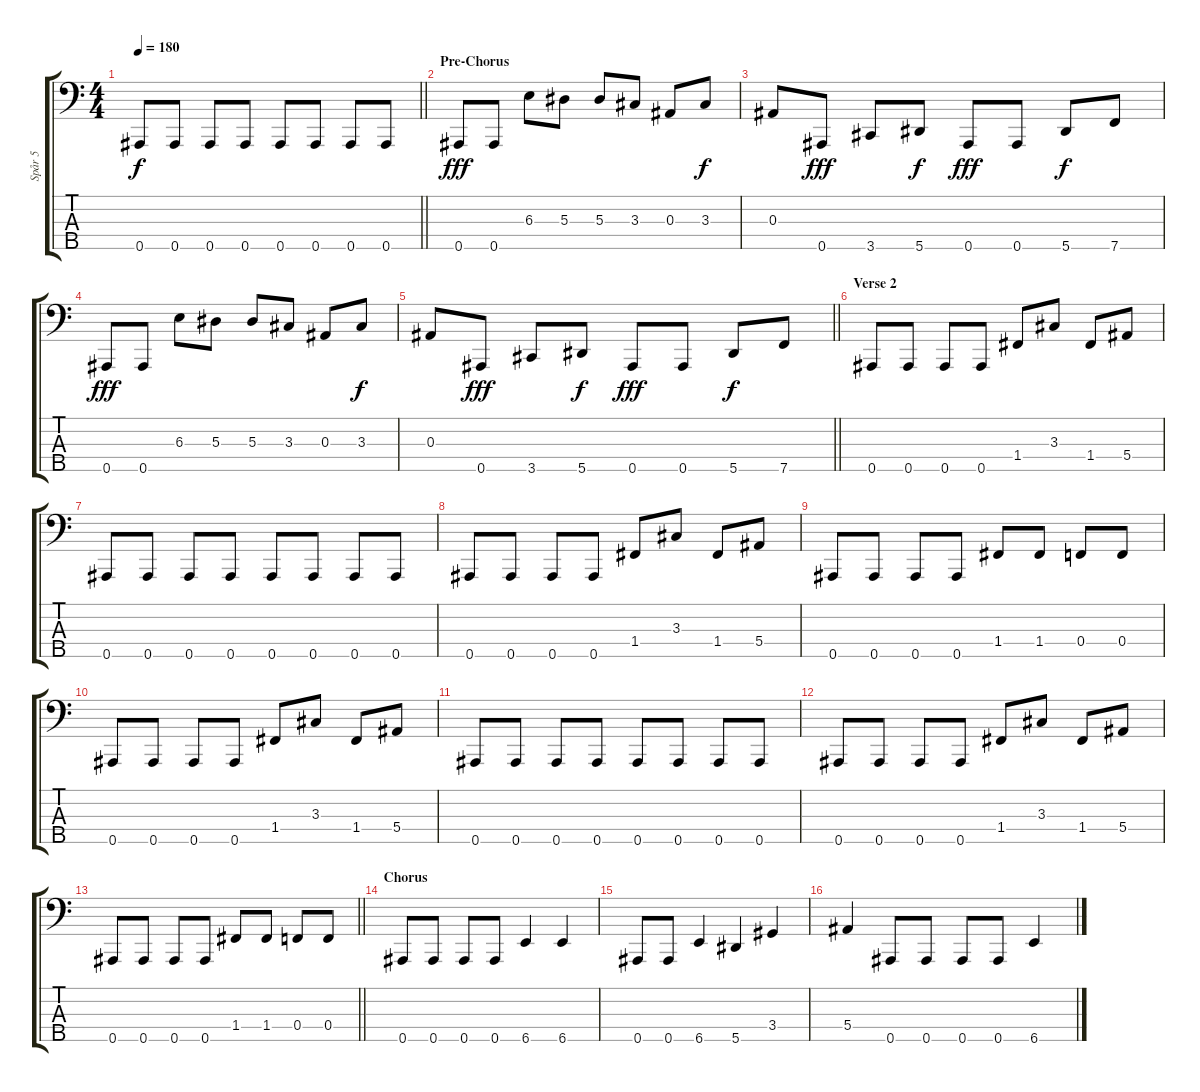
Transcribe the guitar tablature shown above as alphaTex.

\track ("Spår 5" "Spår 5") {instrument electricbasspick}
\staff {score tabs}
\tuning (G2 D2 Bb1 F1 Bb0) {hide}
\ts (4 4)
\tempo 180
\clef f4
\barLineRight lightlight
\ks c
0.5.8{dy f} 0.5.8 0.5.8 0.5.8 0.5.8 0.5.8 0.5.8 0.5.8 |
\section ("" "Pre-Chorus")
0.5.8{dy fff} 0.5.8 6.3.8 5.3.8 5.3.8 3.3.8 0.3.8 3.3.8{dy f} |
0.3.8 0.5.8{dy fff} 3.5.8 5.5.8{dy f} 0.5.8{dy fff} 0.5.8 5.5.8{dy f} 7.5.8 |
0.5.8{dy fff} 0.5.8 6.3.8 5.3.8 5.3.8 3.3.8 0.3.8 3.3.8{dy f} |
\barLineRight lightlight
0.3.8 0.5.8{dy fff} 3.5.8 5.5.8{dy f} 0.5.8{dy fff} 0.5.8 5.5.8{dy f} 7.5.8 |
\section ("" "Verse 2")
0.5.8 0.5.8 0.5.8 0.5.8 1.4.8 3.3.8 1.4.8 5.4.8 |
0.5.8 0.5.8 0.5.8 0.5.8 0.5.8 0.5.8 0.5.8 0.5.8 |
0.5.8 0.5.8 0.5.8 0.5.8 1.4.8 3.3.8 1.4.8 5.4.8 |
0.5.8 0.5.8 0.5.8 0.5.8 1.4.8 1.4.8 0.4.8 0.4.8 |
0.5.8 0.5.8 0.5.8 0.5.8 1.4.8 3.3.8 1.4.8 5.4.8 |
0.5.8 0.5.8 0.5.8 0.5.8 0.5.8 0.5.8 0.5.8 0.5.8 |
0.5.8 0.5.8 0.5.8 0.5.8 1.4.8 3.3.8 1.4.8 5.4.8 |
\barLineRight lightlight
0.5.8 0.5.8 0.5.8 0.5.8 1.4.8 1.4.8 0.4.8 0.4.8 |
\section ("" "Chorus")
0.5.8 0.5.8 0.5.8 0.5.8 6.5.4 6.5.4 |
0.5.8 0.5.8 6.5.4 5.5.4 3.4.4 |
5.4.4 0.5.8 0.5.8 0.5.8 0.5.8 6.5.4
